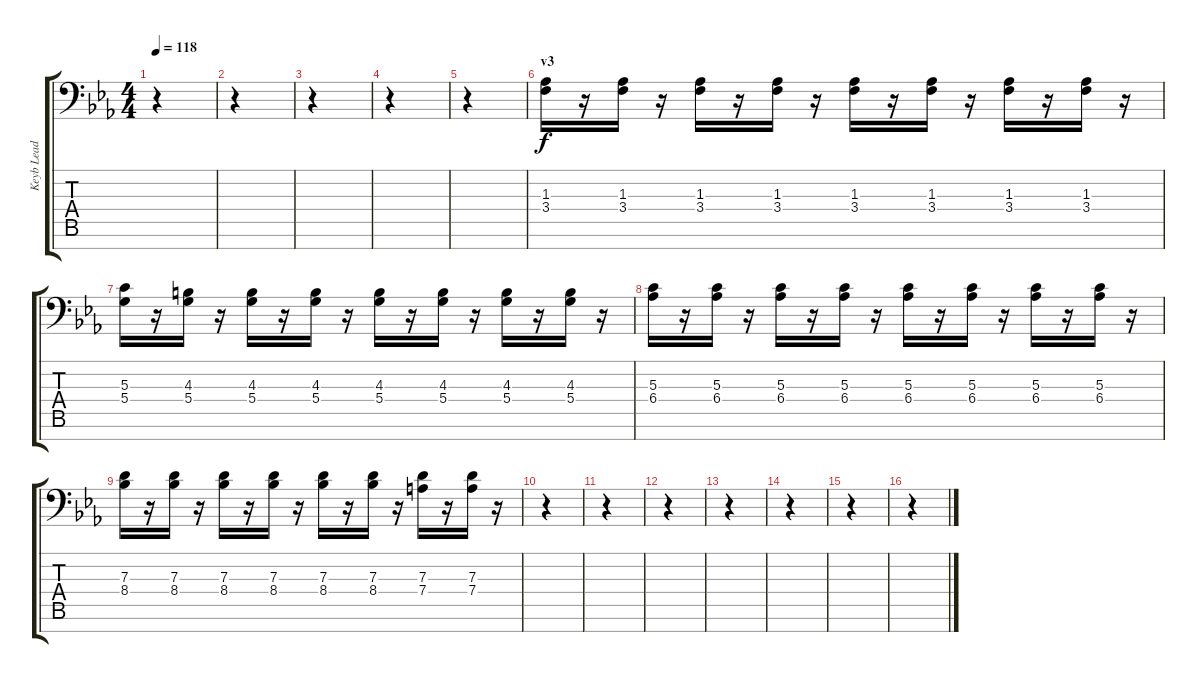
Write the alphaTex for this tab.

\track ("Keyb Lead" "Keyb Lead") {instrument lead8bassandlead}
\staff {score tabs}
\tuning (E4 B3 G3 D3 A2 E2 E1) {hide}
\ts (4 4)
\tempo 118
\clef f4
\ks cminor
r.4{dy f} |
r.4 |
r.4 |
r.4 |
r.4 |
\section ("" "v3")
(1.3 3.4).16 r.16 (1.3 3.4).16 r.16 (1.3 3.4).16 r.16 (1.3 3.4).16 r.16 (1.3 3.4).16 r.16 (1.3 3.4).16 r.16 (1.3 3.4).16 r.16 (1.3 3.4).16 r.16 |
(5.3 5.4).16 r.16 (4.3 5.4).16 r.16 (4.3 5.4).16 r.16 (4.3 5.4).16 r.16 (4.3 5.4).16 r.16 (4.3 5.4).16 r.16 (4.3 5.4).16 r.16 (4.3 5.4).16 r.16 |
(5.3 6.4).16 r.16 (5.3 6.4).16 r.16 (5.3 6.4).16 r.16 (5.3 6.4).16 r.16 (5.3 6.4).16 r.16 (5.3 6.4).16 r.16 (5.3 6.4).16 r.16 (5.3 6.4).16 r.16 |
(7.3 8.4).16 r.16 (7.3 8.4).16 r.16 (7.3 8.4).16 r.16 (7.3 8.4).16 r.16 (7.3 8.4).16 r.16 (7.3 8.4).16 r.16 (7.3 7.4).16 r.16 (7.3 7.4).16 r.16 |
r.4 |
r.4 |
r.4 |
r.4 |
r.4 |
r.4 |
r.4
